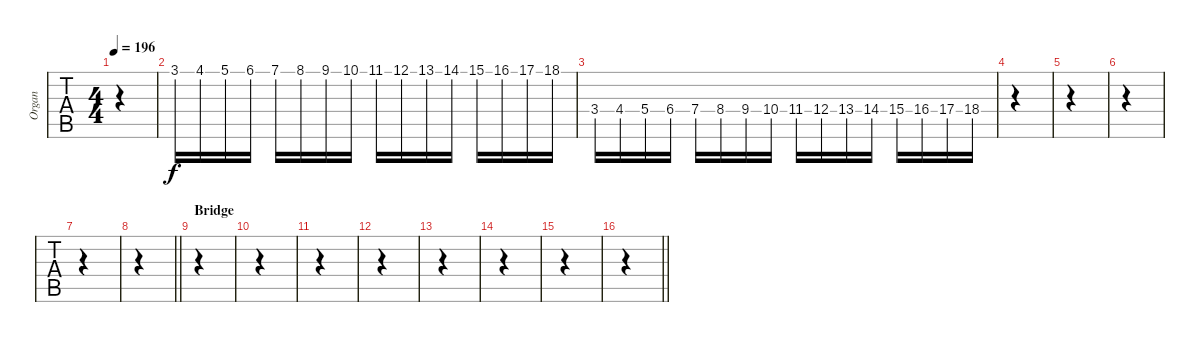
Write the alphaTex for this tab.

\track ("Organ" "Organ") {instrument drawbarorgan}
\staff {tabs}
\tuning (E4 B3 G3 D3 A2 E2) {hide}
\ts (4 4)
\tempo 196
\clef g2
\ks gb
|
3.1.16 4.1.16 5.1.16 6.1.16 7.1.16 8.1.16 9.1.16 10.1.16 11.1.16 12.1.16 13.1.16 14.1.16 15.1.16 16.1.16 17.1.16 18.1.16 |
3.4.16 4.4.16 5.4.16 6.4.16 7.4.16 8.4.16 9.4.16 10.4.16 11.4.16 12.4.16 13.4.16 14.4.16 15.4.16 16.4.16 17.4.16 18.4.16 |
|
|
|
|
\barLineRight lightlight
|
\section ("" "Bridge")
|
|
|
|
|
|
|
\barLineRight lightlight
